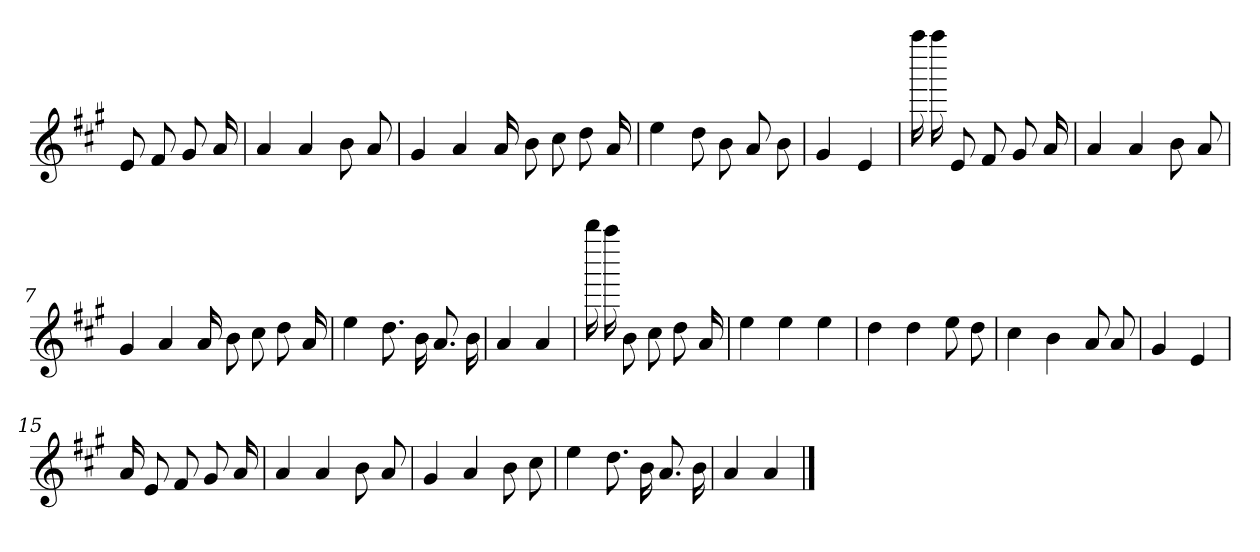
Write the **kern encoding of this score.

**kern
*part1
*staff1
*clefG2
*k[f#c#g#]
*A:
=
8e
8f#
8g#
16a
=1
4a
4a
8b
8a
=2
4g#
4a
16a
8b
8cc#
8dd
16a
=3
4ee
8dd
8b
8a
8b
=4
4g#
4e
=5
16aaaa
16aaaa
8e
8f#
8g#
16a
=6
4a
4a
8b
8a
=7
4g#
4a
16a
8b
8cc#
8dd
16a
=8
4ee
8.dd
16b
8.a
16b
=9
4a
4a
=10
16bbbb
16aaaa
8b
8cc#
8dd
16a
=11
4ee
4ee
4ee
=12
4dd
4dd
8ee
8dd
=13
4cc#
4b
8a
8a
=14
4g#
4e
=15
16a
8e
8f#
8g#
16a
=16
4a
4a
8b
8a
=17
4g#
4a
8b
8cc#
=18
4ee
8.dd
16b
8.a
16b
=19
4a
4a
==
*-
